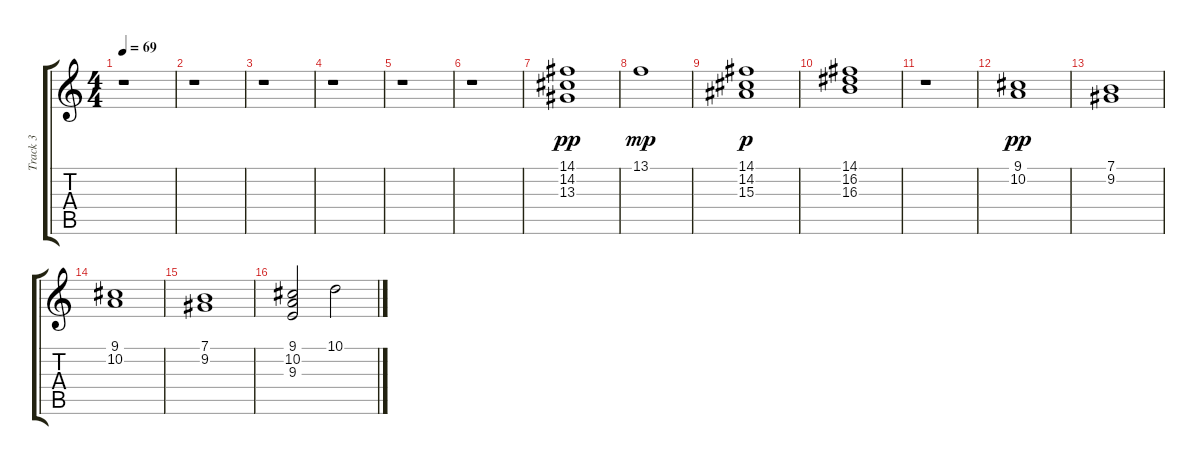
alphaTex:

\track ("Track 3" "Track 3") {instrument pad2warm}
\staff {score tabs}
\tuning (E4 B3 G3 D3 A2 E2) {hide}
\ts (4 4)
\tempo 69
\clef g2
\ks c
r.1{dy pp} |
r.1 |
r.1 |
r.1 |
r.1 |
r.1 |
(14.1 14.2 13.3).1 |
13.1.1{dy mp} |
(14.1 14.2 15.3).1{dy p} |
(14.1 16.2 16.3).1 |
r.1 |
(9.1 10.2).1{dy pp} |
(7.1 9.2).1 |
(9.1 10.2).1 |
(7.1 9.2).1 |
(9.1 10.2 9.3).2 10.1.2
